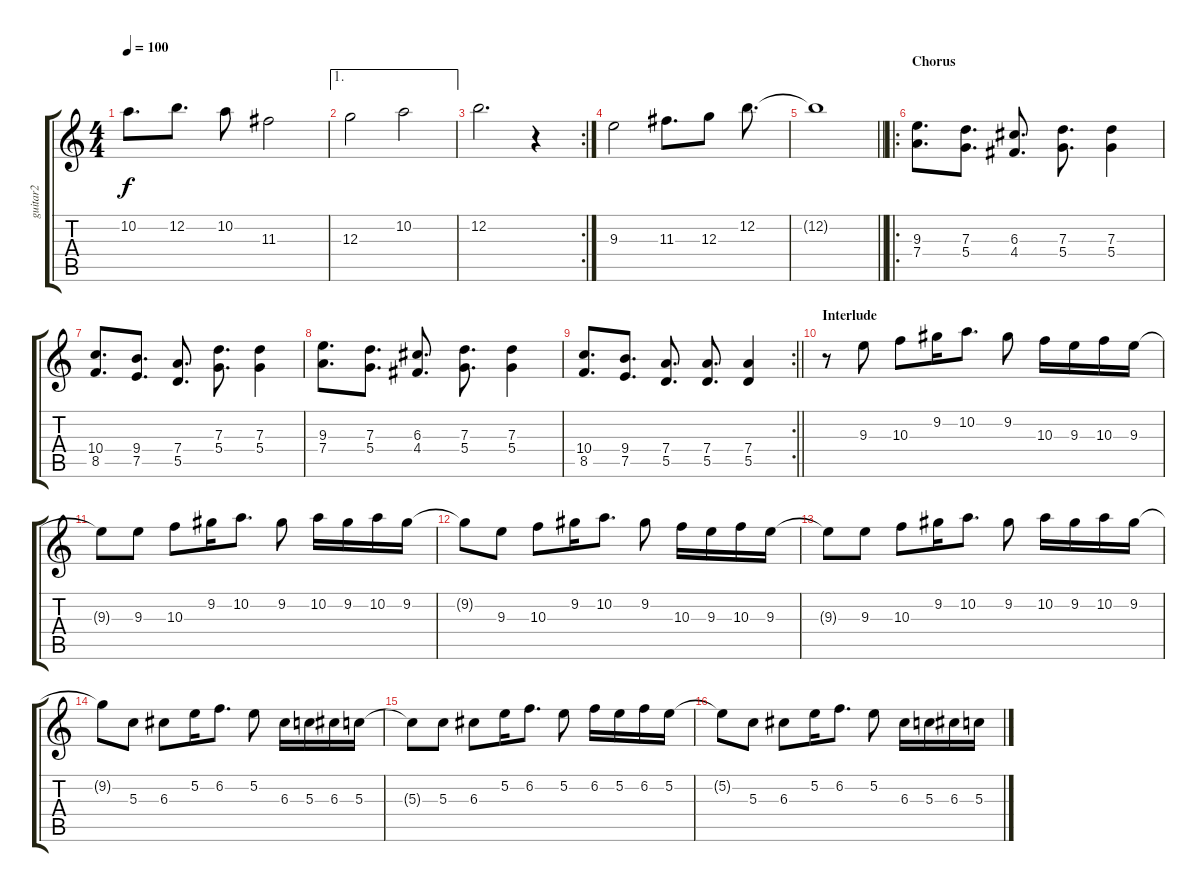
\track ("guitar2" "guitar2") {instrument overdrivenguitar}
\staff {score tabs}
\tuning (E4 B3 G3 D3 A2 E2) {hide}
\ts (4 4)
\tempo 100
\clef g2
\ks c
10.2.8{d dy f} 12.2.8{d} 10.2.8 11.3.2 |
\ae 1
12.3.2 10.2.2 |
\rc 2
12.2.2{d} r.4 |
9.3.2 11.3.8{d} 12.3.8 12.2.8{d} |
\barLineRight lightlight
12.2{t}.1 |
\ro
\section ("" "Chorus")
(9.3 7.4).8{d} (7.3 5.4).8{d} (6.3 4.4).8{d} (7.3 5.4).8{d} (7.3 5.4).4 |
(10.4 8.5).8{d} (9.4 7.5).8{d} (7.4 5.5).8{d} (7.3 5.4).8{d} (7.3 5.4).4 |
(9.3 7.4).8{d} (7.3 5.4).8{d} (6.3 4.4).8{d} (7.3 5.4).8{d} (7.3 5.4).4 |
\rc 2
\barLineRight lightlight
(10.4 8.5).8{d} (9.4 7.5).8{d} (7.4 5.5).8{d} (7.4 5.5).8{d} (7.4 5.5).4 |
\section ("" "Interlude")
r.8 9.3.8 10.3.8 9.2.16 10.2.8{d} 9.2.8 10.3.16 9.3.16 10.3.16 9.3.16 |
9.3{t}.8 9.3.8 10.3.8 9.2.16 10.2.8{d} 9.2.8 10.2.16 9.2.16 10.2.16 9.2.16 |
9.2{t}.8 9.3.8 10.3.8 9.2.16 10.2.8{d} 9.2.8 10.3.16 9.3.16 10.3.16 9.3.16 |
9.3{t}.8 9.3.8 10.3.8 9.2.16 10.2.8{d} 9.2.8 10.2.16 9.2.16 10.2.16 9.2.16 |
9.2{t}.8 5.3.8 6.3.8 5.2.16 6.2.8{d} 5.2.8 6.3.16 5.3.16 6.3.16 5.3.16 |
5.3{t}.8 5.3.8 6.3.8 5.2.16 6.2.8{d} 5.2.8 6.2.16 5.2.16 6.2.16 5.2.16 |
5.2{t}.8 5.3.8 6.3.8 5.2.16 6.2.8{d} 5.2.8 6.3.16 5.3.16 6.3.16 5.3.16
